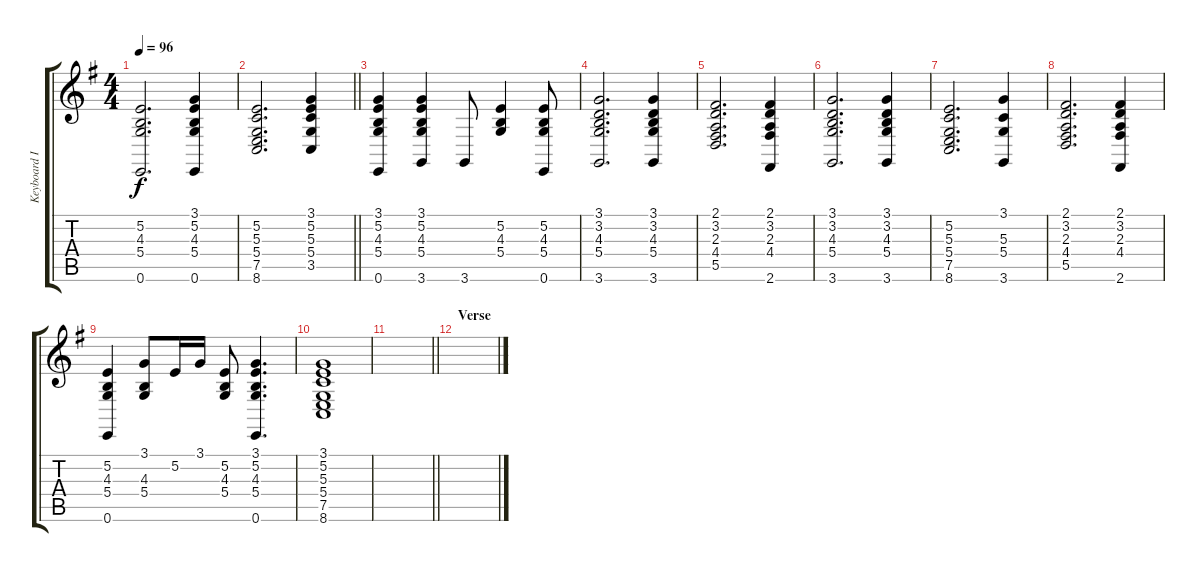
\track ("Keyboard II" "Keyboard I") {instrument electricgrandpiano}
\staff {score tabs}
\tuning (E4 B3 G3 D3 A2 E2) {hide}
\ts (4 4)
\tempo 96
\clef g2
\ks g
(5.2 4.3 5.4 0.6).2{d dy f} (3.1 5.2 4.3 5.4 0.6).4 |
\barLineRight lightlight
(5.2 5.3 5.4 7.5 8.6).2{d} (3.1 5.2 5.3 5.4 3.5).4 |
\section ("" "")
(3.1 5.2 4.3 5.4 0.6).4 (3.1 5.2 4.3 5.4 3.6).4 3.6.8 (5.2 4.3 5.4).4 (5.2 4.3 5.4 0.6).8 |
(3.1 3.2 4.3 5.4 3.6).2{d} (3.1 3.2 4.3 5.4 3.6).4 |
(2.1 3.2 2.3 4.4 5.5).2{d} (2.1 3.2 2.3 4.4 2.6).4 |
(3.1 3.2 4.3 5.4 3.6).2{d} (3.1 3.2 4.3 5.4 3.6).4 |
(5.2 5.3 5.4 7.5 8.6).2{d} (3.1 5.3 5.4 3.6).4 |
(2.1 3.2 2.3 4.4 5.5).2{d} (2.1 3.2 2.3 4.4 2.6).4 |
(5.2 4.3 5.4 0.6).4 (3.1 4.3 5.4).8 5.2.16 3.1.16 (5.2 4.3 5.4).8 (3.1 5.2 4.3 5.4 0.6).4{d} |
(3.1 5.2 5.3 5.4 7.5 8.6).1 |
\barLineRight lightlight
|
\section ("" "Verse")
